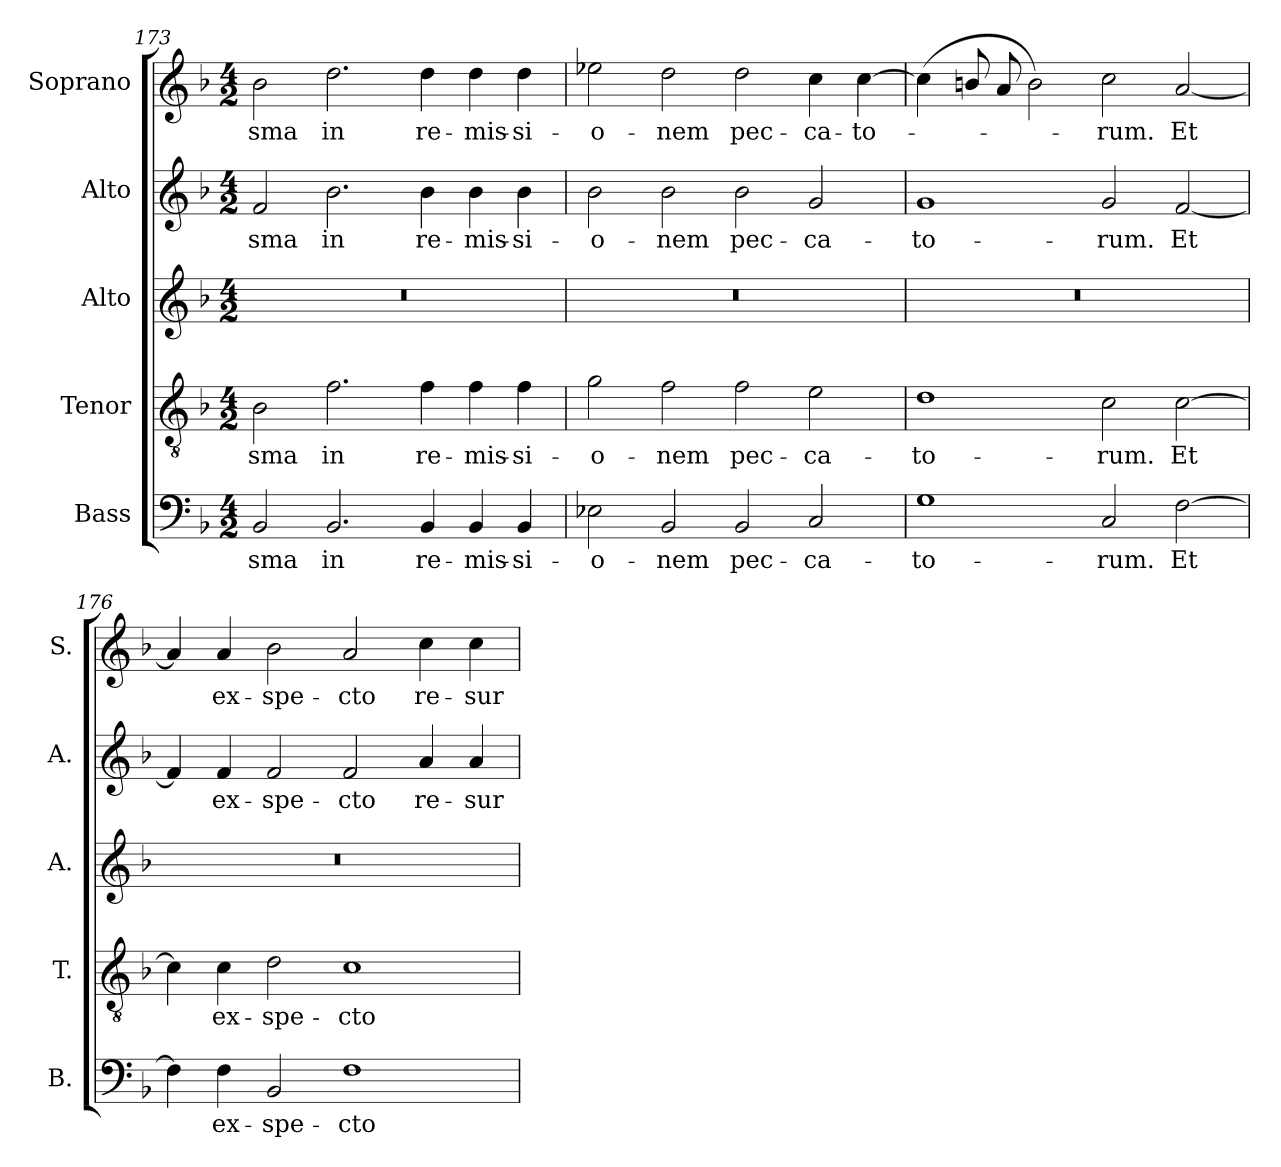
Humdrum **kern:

**kern	**text	**kern	**text	**kern	**kern	**text	**kern	**text
*part5	*part5	*part4	*part4	*part3	*part2	*part2	*part1	*part1
*staff5	*staff5	*staff4	*staff4	*staff3	*staff2	*staff2	*staff1	*staff1
*I"Bass	*	*I"Tenor	*	*I"Alto	*I"Alto	*	*I"Soprano	*
*I'B.	*	*I'T.	*	*I'A.	*I'A.	*	*I'S.	*
*clefF4	*	*clefGv2	*	*clefG2	*clefG2	*	*clefG2	*
*	*	*ITrd7c12	*	*	*	*	*	*
*k[b-]	*	*k[b-]	*	*k[b-]	*k[b-]	*	*k[b-]	*
*F:	*	*F:	*	*F:	*F:	*	*F:	*
*M4/2	*	*M4/2	*	*M4/2	*M4/2	*	*M4/2	*
=173	=173	=173	=173	=173	=173	=173	=173	=173
!	!LO:LY:b:color=#000000	!	!	!	!	!	!	!
!	!	!	!LO:LY:b:color=#000000	!LO:N:vis=1	!	!	!	!
!	!	!	!	!	!	!LO:LY:b:color=#000000	!	!
!	!	!	!	!	!	!	!	!LO:LY:b:color=#000000
2BB-i/	-sma	2BB-i\	-sma	0r	2fi/	-sma	2b-i\	-sma
!	!LO:LY:b:color=#000000	!	!	!	!	!	!	!
!	!	!	!LO:LY:b:color=#000000	!	!	!	!	!
!	!	!	!	!	!	!LO:LY:b:color=#000000	!	!
!	!	!	!	!	!	!	!	!LO:LY:b:color=#000000
2.BB-i/	in	2.Fi\	in	.	2.b-i\	in	2.ddi\	in
!	!LO:LY:b:color=#000000	!	!	!	!	!	!	!
!	!	!	!LO:LY:b:color=#000000	!	!	!	!	!
!	!	!	!	!	!	!LO:LY:b:color=#000000	!	!
!	!	!	!	!	!	!	!	!LO:LY:b:color=#000000
4BB-i/	re-	4Fi\	re-	.	4b-i\	re-	4ddi\	re-
!	!LO:LY:b:color=#000000	!	!	!	!	!	!	!
!	!	!	!LO:LY:b:color=#000000	!	!	!	!	!
!	!	!	!	!	!	!LO:LY:b:color=#000000	!	!
!	!	!	!	!	!	!	!	!LO:LY:b:color=#000000
4BB-i/	-mis-	4Fi\	-mis-	.	4b-i\	-mis-	4ddi\	-mis-
!	!LO:LY:b:color=#000000	!	!	!	!	!	!	!
!	!	!	!LO:LY:b:color=#000000	!	!	!	!	!
!	!	!	!	!	!	!LO:LY:b:color=#000000	!	!
!	!	!	!	!	!	!	!	!LO:LY:b:color=#000000
4BB-i/	-si-	4Fi\	-si-	.	4b-i\	-si-	4ddi\	-si-
=174	=174	=174	=174	=174	=174	=174	=174	=174
!	!LO:LY:b:color=#000000	!	!	!	!	!	!	!
!	!	!	!LO:LY:b:color=#000000	!LO:N:vis=1	!	!	!	!
!	!	!	!	!	!	!LO:LY:b:color=#000000	!	!
!	!	!	!	!	!	!	!	!LO:LY:b:color=#000000
2E-Xi\	-o-	2Gi\	-o-	0r	2b-i\	-o-	2ee-Xi\	-o-
!	!LO:LY:b:color=#000000	!	!	!	!	!	!	!
!	!	!	!LO:LY:b:color=#000000	!	!	!	!	!
!	!	!	!	!	!	!LO:LY:b:color=#000000	!	!
!	!	!	!	!	!	!	!	!LO:LY:b:color=#000000
2BB-i/	-nem	2Fi\	-nem	.	2b-i\	-nem	2ddi\	-nem
!	!LO:LY:b:color=#000000	!	!	!	!	!	!	!
!	!	!	!LO:LY:b:color=#000000	!	!	!	!	!
!	!	!	!	!	!	!LO:LY:b:color=#000000	!	!
!	!	!	!	!	!	!	!	!LO:LY:b:color=#000000
2BB-i/	pec-	2Fi\	pec-	.	2b-i\	pec-	2ddi\	pec-
!	!LO:LY:b:color=#000000	!	!	!	!	!	!	!
!	!	!	!LO:LY:b:color=#000000	!	!	!	!	!
!	!	!	!	!	!	!LO:LY:b:color=#000000	!	!
!	!	!	!	!	!	!	!	!LO:LY:b:color=#000000
2Ci/	-ca-	2Ei\	-ca-	.	2gi/	-ca-	4cci\	-ca-
!	!	!	!	!	!	!	!	!LO:LY:b:color=#000000
.	.	.	.	.	.	.	[4cci\	-to-
=175	=175	=175	=175	=175	=175	=175	=175	=175
!	!LO:LY:b:color=#000000	!	!	!	!	!	!	!
!	!	!	!LO:LY:b:color=#000000	!LO:N:vis=1	!	!	!	!
!	!	!	!	!	!	!LO:LY:b:color=#000000	!	!
1Gi	-to-	1Di	-to-	0r	1gi	-to-	(4cci\]	.
.	.	.	.	.	.	.	8bni/	.
.	.	.	.	.	.	.	8ai/	.
.	.	.	.	.	.	.	2bi\)	.
!	!LO:LY:b:color=#000000	!	!	!	!	!	!	!
!	!	!	!LO:LY:b:color=#000000	!	!	!	!	!
!	!	!	!	!	!	!LO:LY:b:color=#000000	!	!
!	!	!	!	!	!	!	!	!LO:LY:b:color=#000000
2Ci/	-rum.	2Ci\	-rum.	.	2gi/	-rum.	2cci\	-rum.
!	!LO:LY:b:color=#000000	!	!	!	!	!	!	!
!	!	!	!LO:LY:b:color=#000000	!	!	!	!	!
!	!	!	!	!	!	!LO:LY:b:color=#000000	!	!
!	!	!	!	!	!	!	!	!LO:LY:b:color=#000000
[2Fi\	Et	[2Ci\	Et	.	[2fi/	Et	[2ai/	Et
!!LO:PB:g=z
=176	=176	=176	=176	=176	=176	=176	=176	=176
!	!	!	!	!LO:N:vis=1	!	!	!	!
4Fi\]	.	4Ci\]	.	0r	4fi/]	.	4ai/]	.
!	!LO:LY:b:color=#000000	!	!	!	!	!	!	!
!	!	!	!LO:LY:b:color=#000000	!	!	!	!	!
!	!	!	!	!	!	!LO:LY:b:color=#000000	!	!
!	!	!	!	!	!	!	!	!LO:LY:b:color=#000000
4Fi\	ex-	4Ci\	ex-	.	4fi/	ex-	4ai/	ex-
!	!LO:LY:b:color=#000000	!	!	!	!	!	!	!
!	!	!	!LO:LY:b:color=#000000	!	!	!	!	!
!	!	!	!	!	!	!LO:LY:b:color=#000000	!	!
!	!	!	!	!	!	!	!	!LO:LY:b:color=#000000
2BB-i/	-spe-	2Di\	-spe-	.	2fi/	-spe-	2b-i\	-spe-
!	!LO:LY:b:color=#000000	!	!	!	!	!	!	!
!	!	!	!LO:LY:b:color=#000000	!	!	!	!	!
!	!	!	!	!	!	!LO:LY:b:color=#000000	!	!
!	!	!	!	!	!	!	!	!LO:LY:b:color=#000000
1Fi	-cto	1Ci	-cto	.	2fi/	-cto	2ai/	-cto
!	!	!	!	!	!	!LO:LY:b:color=#000000	!	!
!	!	!	!	!	!	!	!	!LO:LY:b:color=#000000
.	.	.	.	.	4ai/	re-	4cci\	re-
!	!	!	!	!	!	!LO:LY:b:color=#000000	!	!
!	!	!	!	!	!	!	!	!LO:LY:b:color=#000000
.	.	.	.	.	4ai/	-sur-	4cci\	-sur-
=	=	=	=	=	=	=	=	=
*-	*-	*-	*-	*-	*-	*-	*-	*-
